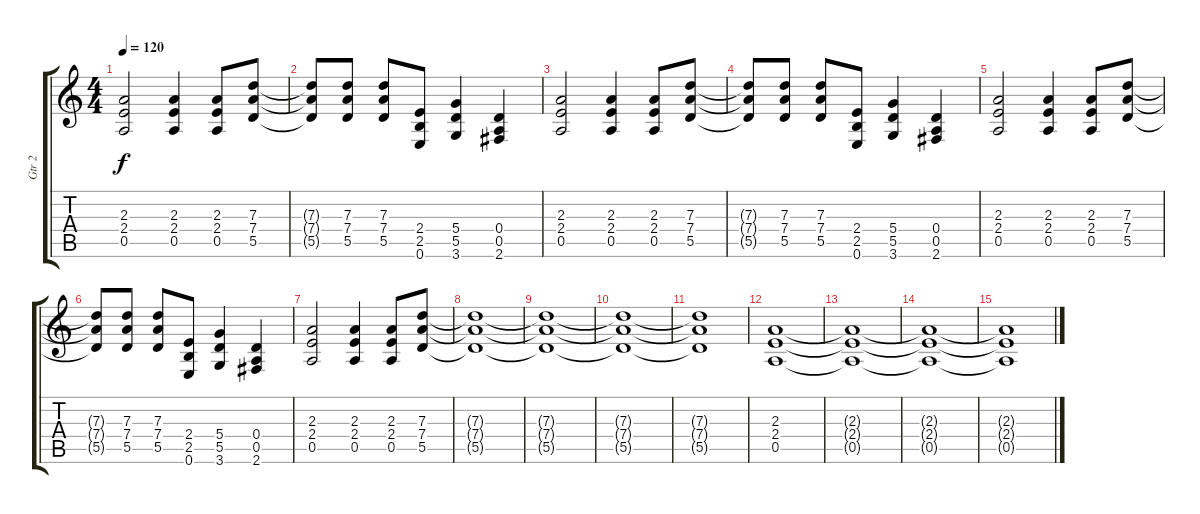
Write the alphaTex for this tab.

\track ("Gtr 2" "Gtr 2") {instrument overdrivenguitar}
\staff {score tabs}
\tuning (E4 B3 G3 D3 A2 E2) {hide}
\ts (4 4)
\tempo 120
\clef g2
\ks c
(2.3 2.4 0.5).2{dy f} (2.3 2.4 0.5).4 (2.3 2.4 0.5).8 (7.3 7.4 5.5).8 |
(7.3{t} 7.4{t} 5.5{t}).8 (7.3 7.4 5.5).8 (7.3 7.4 5.5).8 (2.4 2.5 0.6).8 (5.4 5.5 3.6).4 (0.4 0.5 2.6).4 |
(2.3 2.4 0.5).2 (2.3 2.4 0.5).4 (2.3 2.4 0.5).8 (7.3 7.4 5.5).8 |
(7.3{t} 7.4{t} 5.5{t}).8 (7.3 7.4 5.5).8 (7.3 7.4 5.5).8 (2.4 2.5 0.6).8 (5.4 5.5 3.6).4 (0.4 0.5 2.6).4 |
(2.3 2.4 0.5).2 (2.3 2.4 0.5).4 (2.3 2.4 0.5).8 (7.3 7.4 5.5).8 |
(7.3{t} 7.4{t} 5.5{t}).8 (7.3 7.4 5.5).8 (7.3 7.4 5.5).8 (2.4 2.5 0.6).8 (5.4 5.5 3.6).4 (0.4 0.5 2.6).4 |
(2.3 2.4 0.5).2 (2.3 2.4 0.5).4 (2.3 2.4 0.5).8 (7.3 7.4 5.5).8 |
(7.3{t} 7.4{t} 5.5{t}).1 |
(7.3{t} 7.4{t} 5.5{t}).1 |
(7.3{t} 7.4{t} 5.5{t}).1 |
(7.3{t} 7.4{t} 5.5{t}).1 |
(2.3 2.4 0.5).1 |
(2.3{t} 2.4{t} 0.5{t}).1 |
(2.3{t} 2.4{t} 0.5{t}).1 |
(2.3{t} 2.4{t} 0.5{t}).1
